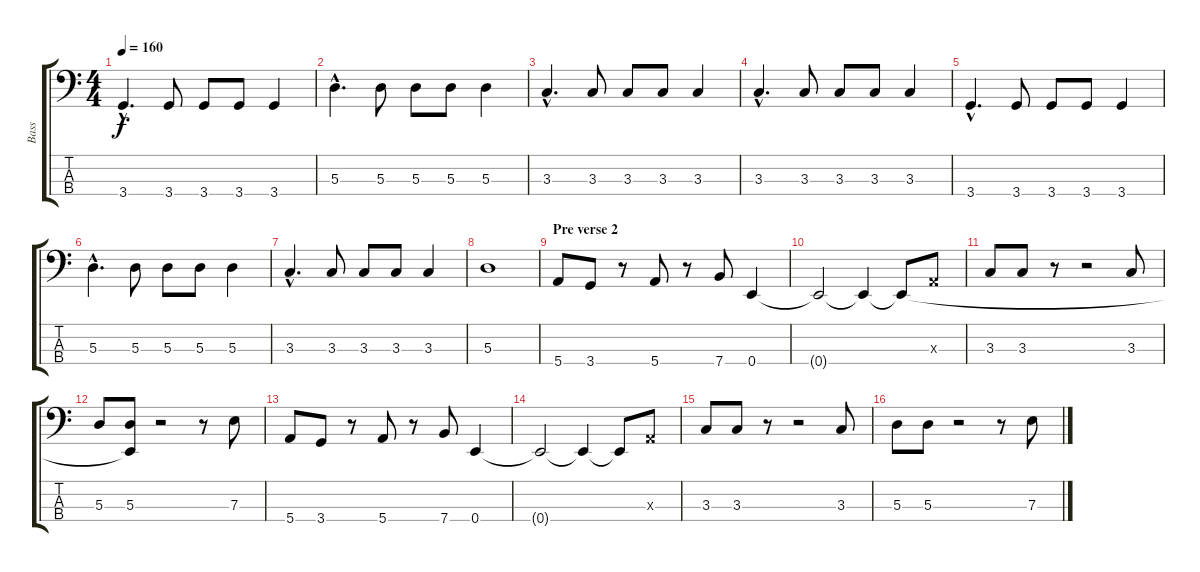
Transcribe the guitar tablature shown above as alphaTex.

\track ("Bass" "Bass") {instrument electricbasspick}
\staff {score tabs}
\tuning (G2 D2 A1 E1) {hide}
\ts (4 4)
\tempo 160
\clef f4
\ks c
3.4{hac}.4{d dy f} 3.4.8 3.4.8 3.4.8 3.4.4 |
5.3{hac}.4{d} 5.3.8 5.3.8 5.3.8 5.3.4 |
3.3{hac}.4{d} 3.3.8 3.3.8 3.3.8 3.3.4 |
3.3{hac}.4{d} 3.3.8 3.3.8 3.3.8 3.3.4 |
3.4{hac}.4{d} 3.4.8 3.4.8 3.4.8 3.4.4 |
5.3{hac}.4{d} 5.3.8 5.3.8 5.3.8 5.3.4 |
3.3{hac}.4{d} 3.3.8 3.3.8 3.3.8 3.3.4 |
5.3.1 |
\section ("" "Pre verse 2")
5.4.8 3.4.8 r.8 5.4.8 r.8 7.4.8 0.4.4 |
0.4{t}.2 0.4{t}.4 0.4{t}.8 0.3{x}.8 |
3.3.8 3.3.8 r.8 r.2 3.3.8 |
5.3.8 (5.3 0.4{t}).8 r.2 r.8 7.3.8 |
5.4.8 3.4.8 r.8 5.4.8 r.8 7.4.8 0.4.4 |
0.4{t}.2 0.4{t}.4 0.4{t}.8 0.3{x}.8 |
3.3.8 3.3.8 r.8 r.2 3.3.8 |
5.3.8 5.3.8 r.2 r.8 7.3.8
